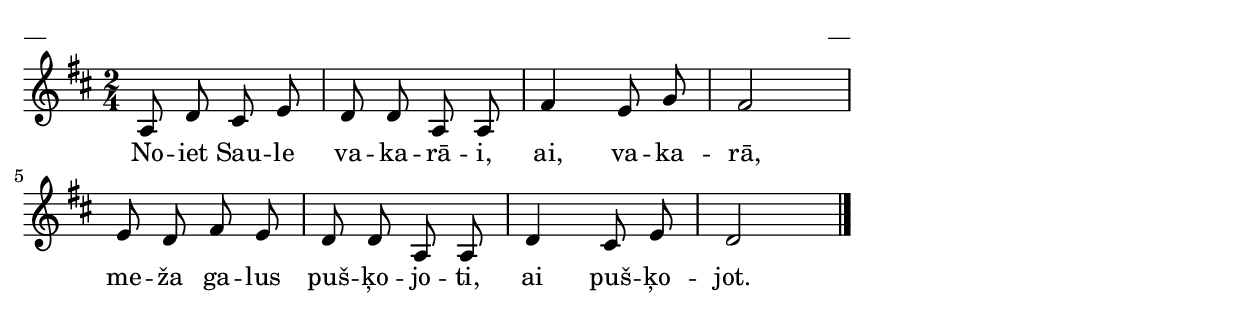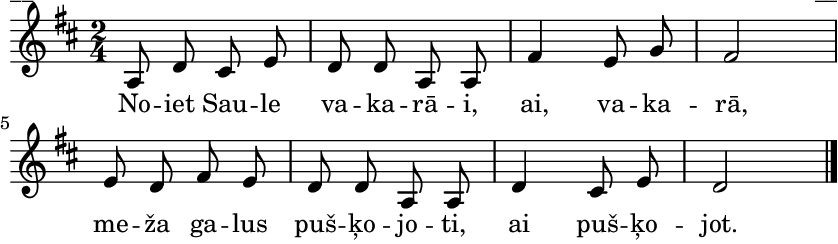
\version "2.13.18"
#(ly:set-option 'crop #t)

%\header {
%    title = "Noiet saule vakarāi",AA lapas, Saule
%}
\paper {
line-width = 14\cm
left-margin = 0.4\cm
between-system-padding = 0.1\cm
between-system-space = 0.1\cm
}
\layout {
indent = #0
ragged-last = ##f
}

voiceA = \relative c' {
\clef "treble"
\key d \major
\time 2/4
a8 d cis e |
d8 d a a |
fis'4 e8 g |
fis2 |
e8 d fis e |
d8 d a a |
d4 cis8 e |
d2
\bar "|."
} 

lyricA = \lyricmode {
No -- iet Sau -- le va -- ka -- rā -- i,
 ai, va -- ka -- rā, me -- ža ga -- lus puš -- ķo -- jo -- ti, ai puš -- ķo -- jot.
} 

fullScore = <<
\new Staff {
<<
\new Voice = "voiceA" { \oneVoice \autoBeamOff \voiceA }
\new Lyrics \lyricsto "voiceA" \lyricA
>>
}
>>

\score {
\fullScore
\header { piece = "__" opus = "__" }
}
\markup { \with-color #(x11-color 'white) \sans \smaller "__" }
\score {
\unfoldRepeats
\fullScore
\midi {
\context { \Staff \remove "Staff_performer" }
\context { \Voice \consists "Staff_performer" }
}
}


